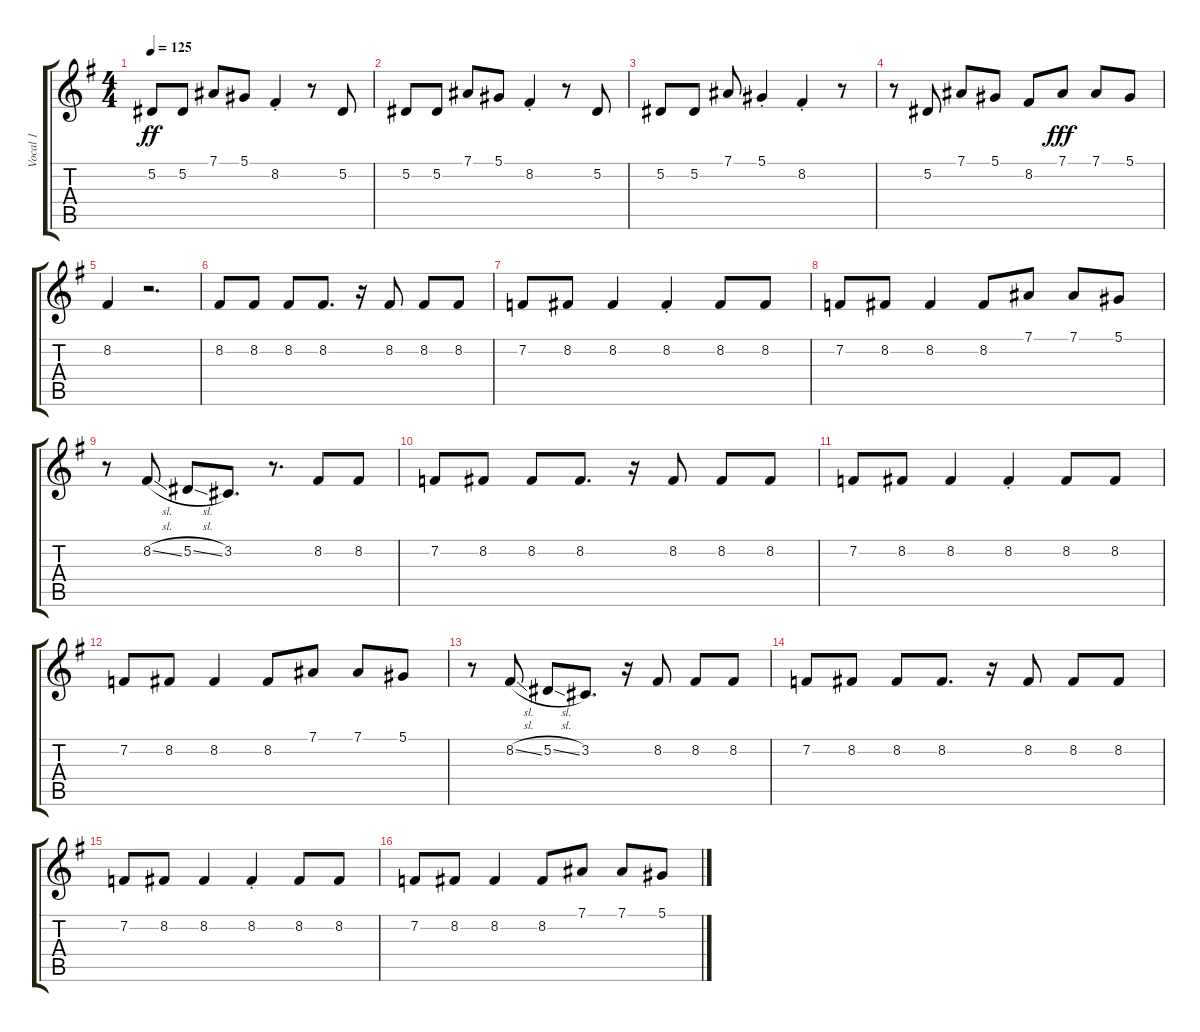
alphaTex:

\track ("Vocal 1" "Vocal 1") {instrument baritonesax}
\staff {score tabs}
\tuning (Eb4 Bb3 Gb3 Db3 Ab2 Eb2) {hide}
\ts (4 4)
\tempo 125
\clef g2
\ks eminor
5.2.8{dy ff} 5.2.8 7.1.8 5.1.8 8.2{st}.4 r.8 5.2.8 |
5.2.8 5.2.8 7.1.8 5.1.8 8.2{st}.4 r.8 5.2.8 |
5.2.8 5.2.8 7.1.8 5.1{st}.4 8.2{st}.4 r.8 |
r.8 5.2.8 7.1.8 5.1.8 8.2.8 7.1.8{dy fff balance 14} 7.1.8 5.1.8 |
8.2.4 r.2{d} |
8.2.8{balance 8} 8.2.8 8.2.8 8.2.8{d} r.16 8.2.8 8.2.8 8.2.8 |
7.2.8 8.2.8 8.2.4 8.2{st}.4 8.2.8 8.2.8 |
7.2.8 8.2.8 8.2.4 8.2.8 7.1.8 7.1.8 5.1.8 |
r.8 8.2{sl}.8 5.2{sl}.8 3.2.8{d} r.8{d} 8.2.8 8.2.8 |
7.2.8 8.2.8 8.2.8 8.2.8{d} r.16 8.2.8 8.2.8 8.2.8 |
7.2.8 8.2.8 8.2.4 8.2{st}.4 8.2.8 8.2.8 |
7.2.8 8.2.8 8.2.4 8.2.8 7.1.8 7.1.8 5.1.8 |
r.8 8.2{sl}.8 5.2{sl}.8 3.2.8{d} r.16 8.2.8 8.2.8 8.2.8 |
7.2.8 8.2.8 8.2.8 8.2.8{d} r.16 8.2.8 8.2.8 8.2.8 |
7.2.8 8.2.8 8.2.4 8.2{st}.4 8.2.8 8.2.8 |
7.2.8 8.2.8 8.2.4 8.2.8 7.1.8 7.1.8 5.1.8
